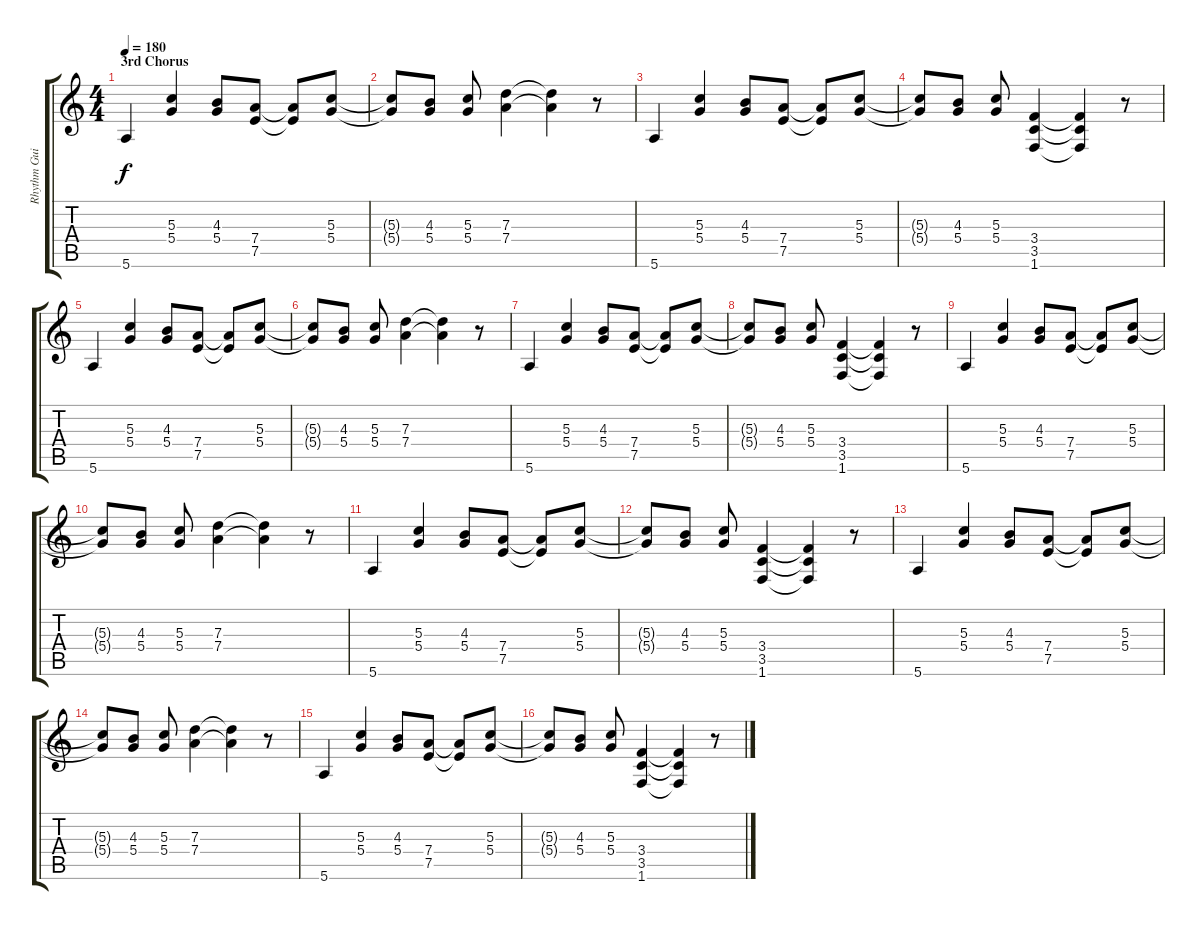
\track ("Rhythm Guitar" "Rhythm Gui") {instrument overdrivenguitar}
\staff {score tabs}
\tuning (E4 B3 G3 D3 A2 E2) {hide}
\ts (4 4)
\section ("" "3rd Chorus")
\tempo 180
\clef g2
\ks c
5.6.4{dy f} (5.3 5.4).4 (4.3 5.4).8 (7.4 7.5).8 (7.4{t} 7.5{t}).8 (5.3 5.4).8 |
(5.3{t} 5.4{t}).8 (4.3 5.4).8 (5.3 5.4).8 (7.3 7.4).4 (7.3{t} 7.4{t}).4 r.8 |
5.6.4 (5.3 5.4).4 (4.3 5.4).8 (7.4 7.5).8 (7.4{t} 7.5{t}).8 (5.3 5.4).8 |
(5.3{t} 5.4{t}).8 (4.3 5.4).8 (5.3 5.4).8 (3.4 3.5 1.6).4 (3.4{t} 3.5{t} 1.6{t}).4 r.8 |
5.6.4 (5.3 5.4).4 (4.3 5.4).8 (7.4 7.5).8 (7.4{t} 7.5{t}).8 (5.3 5.4).8 |
(5.3{t} 5.4{t}).8 (4.3 5.4).8 (5.3 5.4).8 (7.3 7.4).4 (7.3{t} 7.4{t}).4 r.8 |
5.6.4 (5.3 5.4).4 (4.3 5.4).8 (7.4 7.5).8 (7.4{t} 7.5{t}).8 (5.3 5.4).8 |
(5.3{t} 5.4{t}).8 (4.3 5.4).8 (5.3 5.4).8 (3.4 3.5 1.6).4 (3.4{t} 3.5{t} 1.6{t}).4 r.8 |
5.6.4 (5.3 5.4).4 (4.3 5.4).8 (7.4 7.5).8 (7.4{t} 7.5{t}).8 (5.3 5.4).8 |
(5.3{t} 5.4{t}).8 (4.3 5.4).8 (5.3 5.4).8 (7.3 7.4).4 (7.3{t} 7.4{t}).4 r.8 |
5.6.4 (5.3 5.4).4 (4.3 5.4).8 (7.4 7.5).8 (7.4{t} 7.5{t}).8 (5.3 5.4).8 |
(5.3{t} 5.4{t}).8 (4.3 5.4).8 (5.3 5.4).8 (3.4 3.5 1.6).4 (3.4{t} 3.5{t} 1.6{t}).4 r.8 |
5.6.4 (5.3 5.4).4 (4.3 5.4).8 (7.4 7.5).8 (7.4{t} 7.5{t}).8 (5.3 5.4).8 |
(5.3{t} 5.4{t}).8 (4.3 5.4).8 (5.3 5.4).8 (7.3 7.4).4 (7.3{t} 7.4{t}).4 r.8 |
5.6.4 (5.3 5.4).4 (4.3 5.4).8 (7.4 7.5).8 (7.4{t} 7.5{t}).8 (5.3 5.4).8 |
(5.3{t} 5.4{t}).8 (4.3 5.4).8 (5.3 5.4).8 (3.4 3.5 1.6).4 (3.4{t} 3.5{t} 1.6{t}).4 r.8
